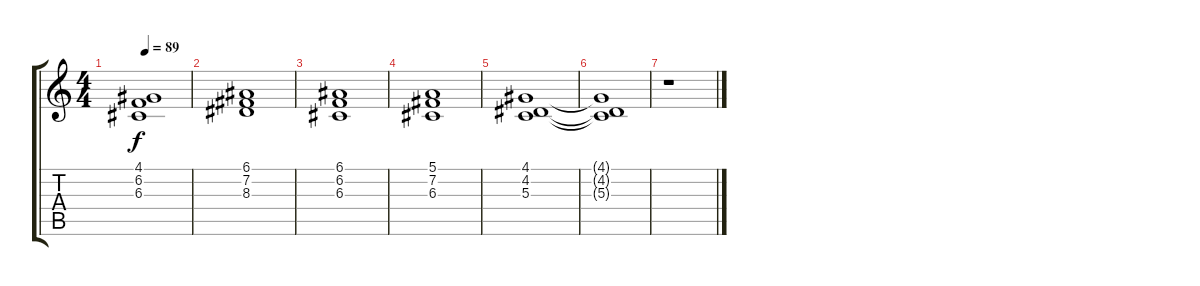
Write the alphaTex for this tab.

\track "" {instrument stringensemble1}
\staff {score tabs}
\tuning (E4 B3 G3 D3 A2 E2) {hide}
\ts (4 4)
\tempo 89
\clef g2
\ks c
(4.1 6.2 6.3).1{dy f} |
(6.1 7.2 8.3).1 |
(6.1 6.2 6.3).1 |
(5.1 7.2 6.3).1 |
(4.1 4.2 5.3).1 |
(4.1{t} 4.2{t} 5.3{t}).1 |
r.1
